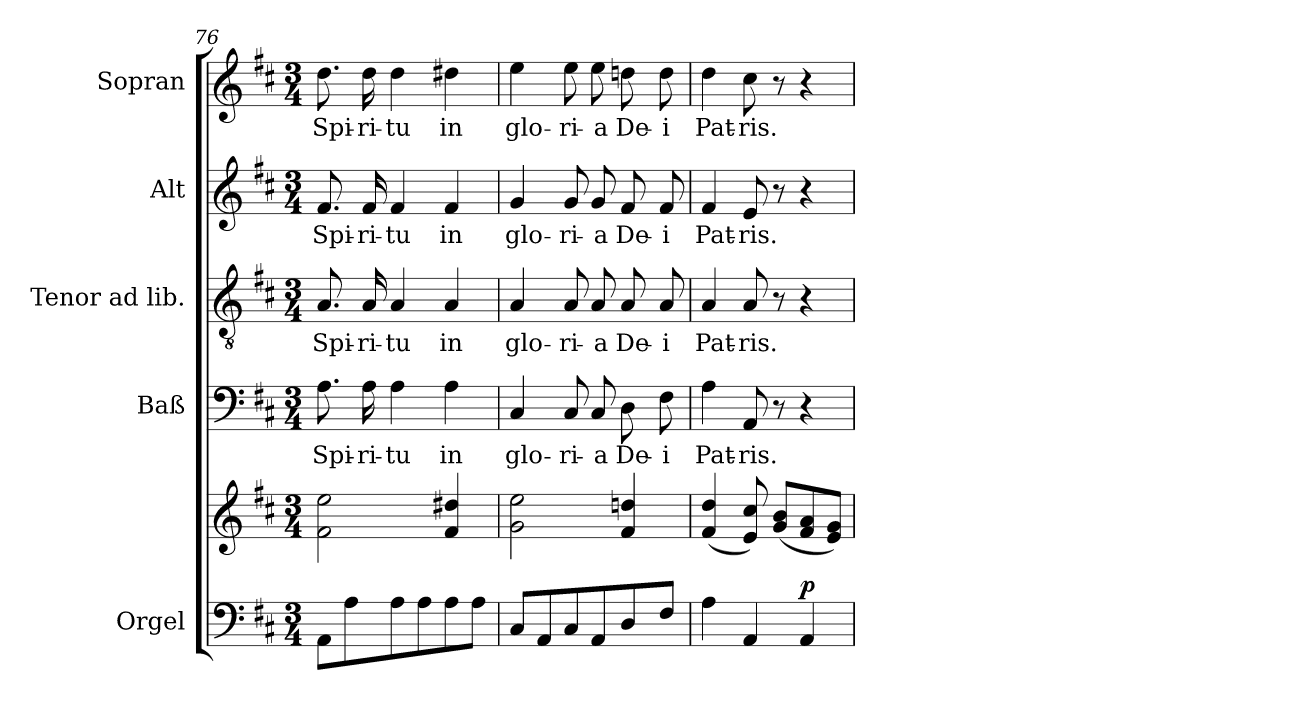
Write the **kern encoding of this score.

**kern	**kern	**dynam	**kern	**text	**kern	**text	**kern	**text	**kern	**text
*part5	*part5	*part5	*part4	*part4	*part3	*part3	*part2	*part2	*part1	*part1
*staff6	*staff5	*staff5/6	*staff4	*staff4	*staff3	*staff3	*staff2	*staff2	*staff1	*staff1
*I"Orgel	*	*	*I"Baß	*	*I"Tenor ad lib.	*	*I"Alt	*	*I"Sopran	*
*clefF4	*clefG2	*	*clefF4	*	*clefGv2	*	*clefG2	*	*clefG2	*
*k[f#c#]	*k[f#c#]	*	*k[f#c#]	*	*k[f#c#]	*	*k[f#c#]	*	*k[f#c#]	*
*D:	*D:	*	*D:	*	*D:	*	*D:	*	*D:	*
*M3/4	*M3/4	*	*M3/4	*	*M3/4	*	*M3/4	*	*M3/4	*
=76	=76	=76	=76	=76	=76	=76	=76	=76	=76	=76
!	!	!	!	!LO:LY:b	!	!LO:LY:b	!	!LO:LY:b	!	!LO:LY:b
8AA\L	2f#\ 2ee\	.	8.A\	Spi-	8.A/	Spi-	8.f#/	Spi-	8.dd\	Spi-
8A\	.	.	.	.	.	.	.	.	.	.
!	!	!	!	!LO:LY:b	!	!LO:LY:b	!	!LO:LY:b	!	!LO:LY:b
.	.	.	16A\	-ri-	16A/	-ri-	16f#/	-ri-	16dd\	-ri-
!	!	!	!	!LO:LY:b	!	!LO:LY:b	!	!LO:LY:b	!	!LO:LY:b
8A\	.	.	4A\	-tu	4A/	-tu	4f#/	-tu	4dd\	-tu
8A\	.	.	.	.	.	.	.	.	.	.
!	!	!	!	!LO:LY:b	!	!LO:LY:b	!	!LO:LY:b	!	!LO:LY:b
8A\	4f#/ 4dd#X/	.	4A\	in	4A/	in	4f#/	in	4dd#X\	in
8A\J	.	.	.	.	.	.	.	.	.	.
!!LO:LB:g=z
=77	=77	=77	=77	=77	=77	=77	=77	=77	=77	=77
!	!	!	!	!LO:LY:b	!	!LO:LY:b	!	!LO:LY:b	!	!LO:LY:b
8C#/L	2g\ 2ee\	.	4C#/	glo-	4A/	glo-	4g/	glo-	4ee\	glo-
8AA/	.	.	.	.	.	.	.	.	.	.
!	!	!	!	!LO:LY:b	!	!LO:LY:b	!	!LO:LY:b	!	!LO:LY:b
8C#/	.	.	8C#/	-ri-	8A/	-ri-	8g/	-ri-	8ee\	-ri-
!	!	!	!	!LO:LY:b	!	!LO:LY:b	!	!LO:LY:b	!	!LO:LY:b
8AA/	.	.	8C#/	-a	8A/	-a	8g/	-a	8ee\	-a
!	!	!	!	!LO:LY:b	!	!LO:LY:b	!	!LO:LY:b	!	!LO:LY:b
8D/	4f#/ 4ddn/	.	8D\	De-	8A/	De-	8f#/	De-	8ddn\	De-
!	!	!	!	!LO:LY:b	!	!LO:LY:b	!	!LO:LY:b	!	!LO:LY:b
8F#/J	.	.	8F#\	-i	8A/	-i	8f#/	-i	8dd\	-i
=78	=78	=78	=78	=78	=78	=78	=78	=78	=78	=78
!	!	!	!	!LO:LY:b	!	!LO:LY:b	!	!LO:LY:b	!	!LO:LY:b
4A\	(<4f#/ 4dd/	.	4A\	Pat-	4A/	Pat-	4f#/	Pat-	4dd\	Pat-
!	!	!	!	!LO:LY:b	!	!LO:LY:b	!	!LO:LY:b	!	!LO:LY:b
4AA/	8e/ 8cc#/)	.	8AA/	-ris.	8A/	-ris.	8e/	-ris.	8cc#\	-ris.
.	(<8g/ 8b/L	.	8r	.	8r	.	8r	.	8r	.
!	!	!LO:DY:a=2	!	!	!	!	!	!	!	!
4AA/	8f#/ 8a/	p	4r	.	4r	.	4r	.	4r	.
.	8e/ 8g/J)	.	.	.	.	.	.	.	.	.
=	=	=	=	=	=	=	=	=	=	=
*-	*-	*-	*-	*-	*-	*-	*-	*-	*-	*-
